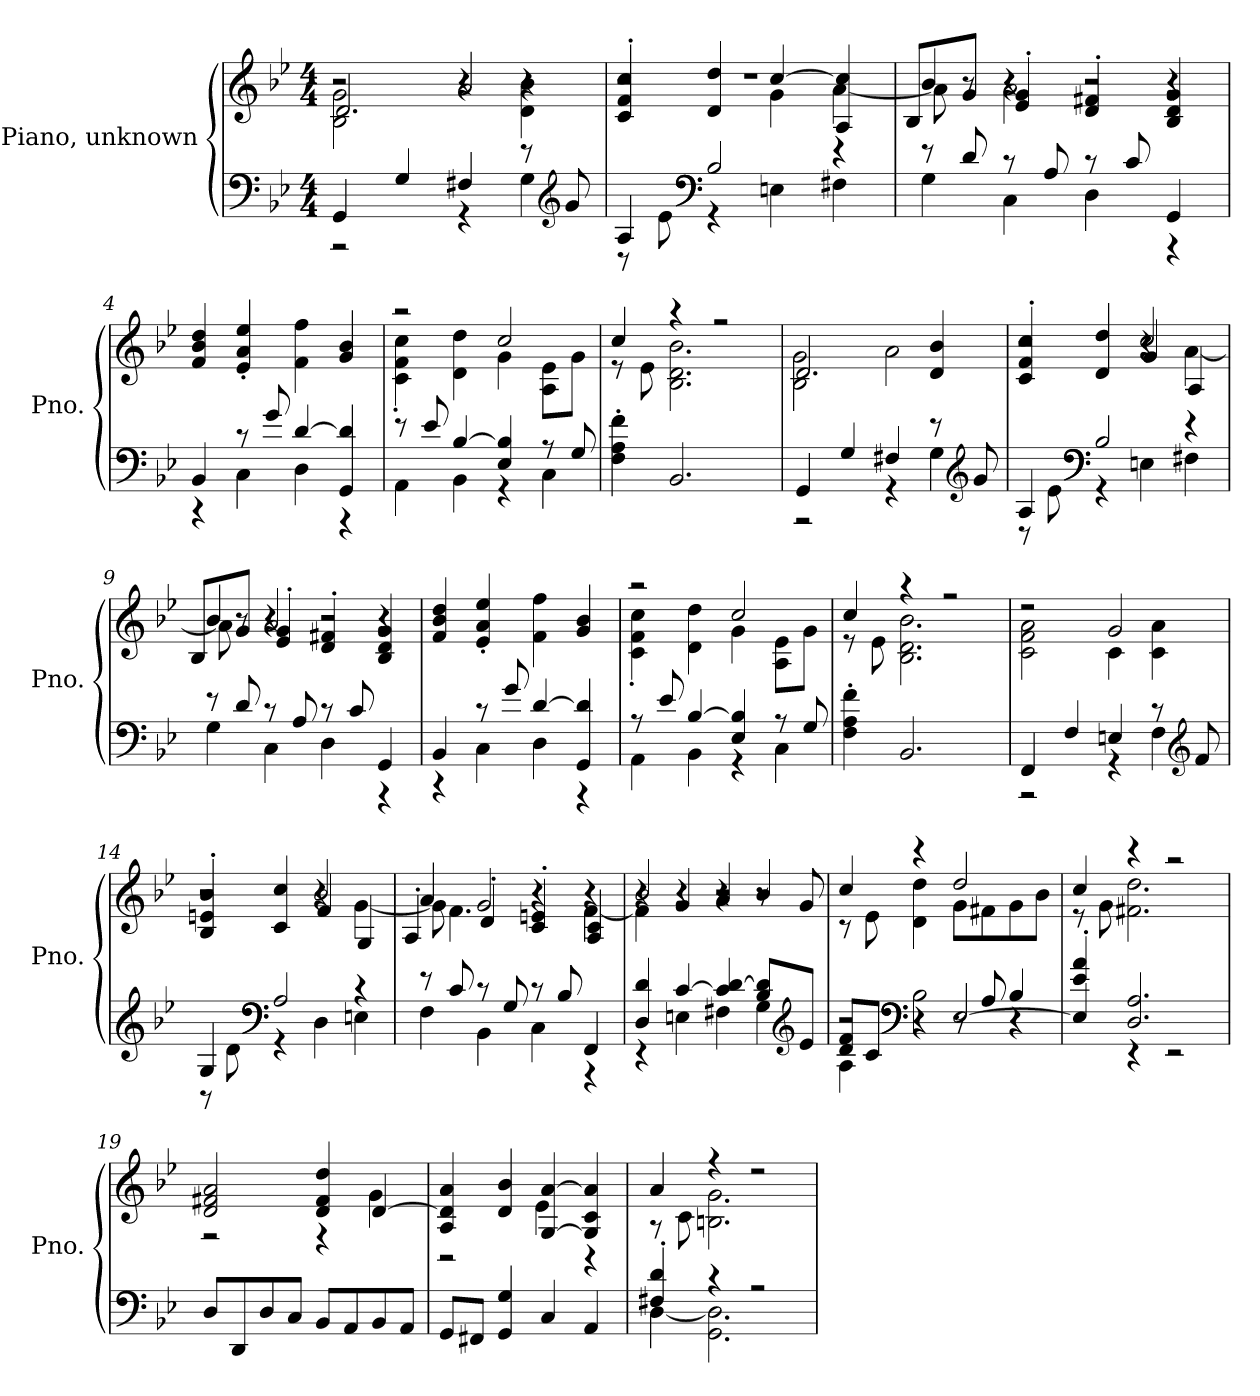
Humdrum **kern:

**kern	**kern
*part1	*part1
*staff2	*staff1
*I"Piano, unknown	*
*I'Pno.	*
*clefF4	*clefG2
*k[b-e-]	*k[b-e-]
*M4/4	*M4/4
*MM120	*MM120
=1	=1
*^	*^
*	*	*	*^
4GG/	2r	2r	2B-\ 2g\	2.d/
4G/	.	.	.	.
4F#X/	4r	2a/	4r	.
8r	4G\	.	4d\ 4b-\	4r
*clefG2	*	*	*	*
8g/	.	.	.	.
=2	=2	=2	=2	=2
4A/	8r	1r	2r	4c/' 4f/' 4cc/'
.	8e-\	.	.	.
*clefF4	*	*	*	*
2B-/	4r	.	.	4d/ 4dd/
.	4En\	.	4g\	[4cc/
4r	4F#X\	.	[4a\	4A/ 4cc/]
=3	=3	=3	=3	=3
8r	4G\	4b-/	8a\]	8B-/L
8d/	.	.	8r	8g/J
8r	4C\	4r	2a\	4e-/' 4g/'
8A/	.	.	.	.
8r	4D\	2r	.	4d/' 4f#X/'
8c/	.	.	.	.
4GG/	4r	.	4r	4B-/ 4d/ 4g/
*	*	*v	*v	*v
=4	=4	=4
4BB-/	4r	4f/ 4b-/ 4dd/
8r	4C\	4e-/' 4a/' 4ee-/'
8g/	.	.
[4d/	4D\	4f\ 4ff\
4GG/ 4d/]	4r	4g/ 4b-/
!!LO:LB:g=z
=5	=5	=5
*	*	*^
8r	4AA\	2r	4c\' 4f\' 4cc\'
8e-/	.	.	.
[4B-/	4BB-\	.	4d\ 4dd\
4E-/ 4B-/]	4r	2cc/	4g\
8r	4C\	.	8A\ 8e-\L
8G/	.	.	8g\J
*v	*v	*	*
=6	=6	=6
4F\' 4A\' 4f\'	4cc/	8r
.	.	8e-\
2.BB-/	4r	2.B-\ 2.d\ 2.b-\
.	2r	.
=7	=7	=7
*^	*	*
4GG/	2r	2.d/	2B-\ 2g\
4G/	.	.	.
4F#X/	4r	.	2a\
8r	4G\	4d/ 4b-/	.
*clefG2	*	*	*
8g/	.	.	.
=8	=8	=8	=8
*	*	*	*^
4A/	8r	2r	2r	4c/' 4f/' 4cc/'
.	8e-\	.	.	.
*clefF4	*	*	*	*
2B-/	4r	.	.	4d/ 4dd/
.	4En\	2cc/	4r	4g/
4r	4F#X\	.	[4a\	4A/
=9	=9	=9	=9	=9
8r	4G\	4b-/	8a\]	8B-/L
8d/	.	.	8r	8g/J
8r	4C\	2a/	4r	4e-/' 4g/'
8A/	.	.	.	.
8r	4D\	.	2r	4d/' 4f#X/'
8c/	.	.	.	.
4GG/	4r	4r	.	4B-/ 4d/ 4g/
*	*	*v	*v	*v
!!LO:LB:g=z
=10	=10	=10
4BB-/	4r	4f/ 4b-/ 4dd/
8r	4C\	4e-/' 4a/' 4ee-/'
8g/	.	.
[4d/	4D\	4f\ 4ff\
4GG/ 4d/]	4r	4g/ 4b-/
=11	=11	=11
*	*	*^
8r	4AA\	2r	4c\' 4f\' 4cc\'
8e-/	.	.	.
[4B-/	4BB-\	.	4d\ 4dd\
4E-/ 4B-/]	4r	2cc/	4g\
8r	4C\	.	8A\ 8e-\L
8G/	.	.	8g\J
*v	*v	*	*
=12	=12	=12
4F\' 4A\' 4f\'	4cc/	8r
.	.	8e-\
2.BB-/	4r	2.B-\ 2.d\ 2.b-\
.	2r	.
=13	=13	=13
*^	*	*
4FF/	2r	2r	2c\ 2f\ 2a\
4F/	.	.	.
4En/	4r	2g/	4c\
8r	4F\	.	4c\ 4a\
*clefG2	*	*	*
8f/	.	.	.
=14	=14	=14	=14
*	*	*	*^
4G/	8r	2r	2r	4B-/' 4en/' 4b-/'
.	8d\	.	.	.
*clefF4	*	*	*	*
2A/	4r	.	.	4c/ 4cc/
.	4D\	2b-/	4r	4f/
4r	4En\	.	[4g\	4G/
!!LO:LB:g=z	!!	!!
=15	=15	=15	=15	=15
8r	4F\	4a/	8g\]	4A'/
8c/	.	.	4.f\	.
8r	4BB-\	2g/	.	4d'/
8G/	.	.	.	.
8r	4C\	.	4r	4c/' 4en/'
8B-/	.	.	.	.
4FF/	4r	4r	[4f\	4A/ 4c/
=16	=16	=16	=16	=16
4D/ 4d/	4r	2b-/	4f\]	4r
[4c/	4En\	.	4r	4g/
4c/] [4d/	4F#X\	4r	2r	4a/
8B-/ 8d/]L	4G\	4b-/	.	8r
*clefG2	*	*	*	*
8e-/J	.	.	.	8g/
*	*	*	*v	*v
=17	=17	=17	=17
*	*^	*	*
8d/ 8f/L	4A\	2r	4cc/	8r
8c/J	.	.	.	8e-\
*clefF4	*	*	*	*
4r	2B-\	.	4r	4d\ 4dd\
8r	.	[2E-/	2dd/	8g\L
8A/	.	.	.	8f#X\
4B-/	4r	.	.	8g\
.	.	.	.	8b-\J
*	*v	*v	*	*
=18	=18	=18	=18
4e-/' 4a/'	4E-/]	4cc/	8r
.	.	.	8g\
2.D/ 2.A/	4r	4r	2.f#X\ 2.dd\
.	2r	2r	.
*v	*v	*	*
!!LO:LB:g=z	!!
=19	=19	=19
8D/L	2d/ 2f#X/ 2a/	2r
8DD/	.	.
8D/	.	.
8C/J	.	.
8BB-/L	4d/ 4f#/ 4dd/	4r
8AA/	.	.
8BB-/	[4d/	4g\
8AA/J	.	.
=20	=20	=20
8GG/L	4A/ 4d/] 4a/	2r
8FF#X/J	.	.
4GG/ 4G/	4d/ 4b-/	.
4C/	[4G/ [4a/	4e-\
4AA/	4G/] 4c/ 4a/]	4r
=21	=21	=21
*^	*	*
4F#X/' 4d/'	[4D\	4a/	8r
.	.	.	8c\
4r	2.GG\ 2.D\]	4r	2.Bn\ 2.g\
2r	.	2r	.
*v	*v	*	*
*	*v	*v
=	=
*-	*-
